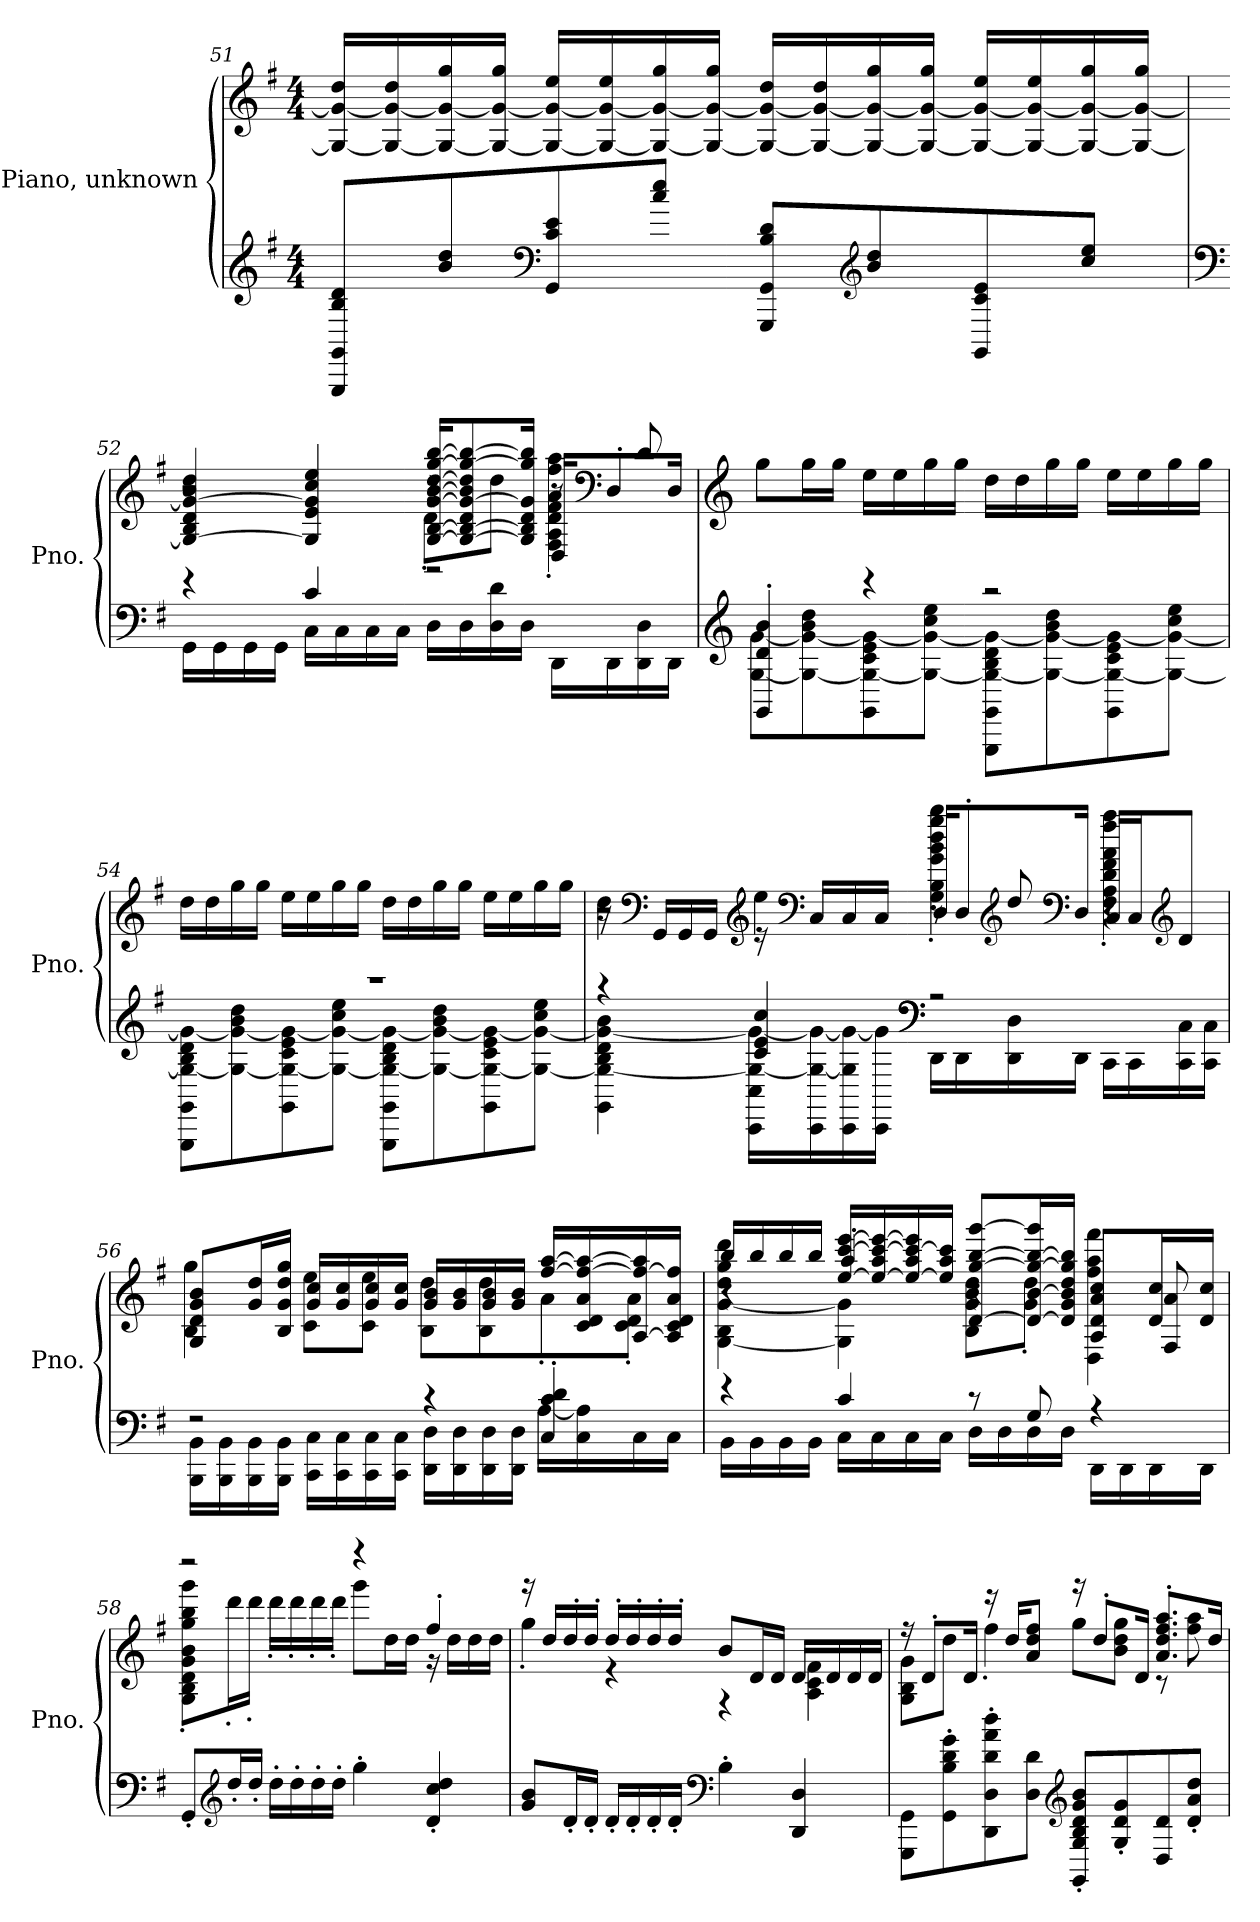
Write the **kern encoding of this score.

**kern	**kern
*part1	*part1
*staff2	*staff1
*I"Piano, unknown	*
*I'Pno.	*
!!LO:LB:g=z
*clefG2	*clefG2
*k[f#]	*k[f#]
*M4/4	*M4/4
=51	=51
8GGG/ 8GG/ 8B/ 8d/L	16G/_ 16g/_ 16dd/LL
.	16G/_ 16g/_ 16dd/
8b/ 8dd/	16G/_ 16g/_ 16gg/
.	16G/_ 16g/_ 16gg/JJ
*clefF4	*
8GG/ 8c/ 8e/	16G/_ 16g/_ 16ee/LL
.	16G/_ 16g/_ 16ee/
8cc/ 8ee/J	16G/_ 16g/_ 16gg/
.	16G/_ 16g/_ 16gg/JJ
8GGG/ 8GG/ 8B/ 8d/L	16G/_ 16g/_ 16dd/LL
.	16G/_ 16g/_ 16dd/
*clefG2	*
8b/ 8dd/	16G/_ 16g/_ 16gg/
.	16G/_ 16g/_ 16gg/JJ
8GG/ 8c/ 8e/	16G/_ 16g/_ 16ee/LL
.	16G/_ 16g/_ 16ee/
8cc/ 8ee/J	16G/_ 16g/_ 16gg/
.	16G/_ 16g/_ 16gg/JJ
!!LO:LB:g=z
=52	=52
*clefF4	*
*^	*^
*	*	*	*^
4r	16GG\LL	4G/_ 4B/ 4d/ 4g/_ 4b/ 4dd/	2r	2r
.	16GG\	.	.	.
.	16GG\	.	.	.
.	16GG\JJ	.	.	.
4c/	16C\LL	4G/] 4e/ 4g/] 4cc/ 4ee/	.	.
.	16C\	.	.	.
.	16C\	.	.	.
.	16C\JJ	.	.	.
2r	16D\LL	[16G/ [16B/ [16g/ [16b/ [16dd/ [16gg/ [16bb/KL	8d'\L	4r
.	16D\	8G/_ 8B/_ 8d/ 8g/_ 8b/] 8dd/] 8gg/_ 8bb/_	.	.
.	16D\ 16d\	.	8dd\J	.
.	16D\JJ	16G/] 16B/] 16d/ 16g/] 16gg/] 16bb/]Jk	.	.
.	16DD\LL	16D/KL	4F#\' 4A\' 4d\' 4f#\' 4a\' 4ff#\' 4aa\'	8r
*	*	*clefF4	*	*
.	16DD\	8D'/	.	.
.	16DD\ 16D\	.	.	8d/
.	16DD\JJ	16D/Jk	.	.
*	*	*v	*v	*v
=53	=53	=53
*clefG2	*	*clefG2
4GG/' 4d/' 4b/'	[8G\ [8g\L	8gg\L
.	8G\_ 8g\_ 8b\ 8dd\	16gg\L
.	.	16gg\JJ
4r	8GG\ 8G\_ 8c\ 8e\ 8g\_	16ee\LL
.	.	16ee\
.	8G\_ 8g\_ 8cc\ 8ee\J	16gg\
.	.	16gg\JJ
2r	8GGG\ 8GG\ 8G\_ 8B\ 8d\ 8g\_L	16dd\LL
.	.	16dd\
.	8G\_ 8g\_ 8b\ 8dd\	16gg\
.	.	16gg\JJ
.	8GG\ 8G\_ 8c\ 8e\ 8g\_	16ee\LL
.	.	16ee\
.	8G\_ 8g\_ 8cc\ 8ee\J	16gg\
.	.	16gg\JJ
!!LO:LB:g=z
=54	=54	=54
1r	8GGG\ 8GG\ 8G\_ 8B\ 8d\ 8g\_L	16dd\LL
.	.	16dd\
.	8G\_ 8g\_ 8b\ 8dd\	16gg\
.	.	16gg\JJ
.	8GG\ 8G\_ 8c\ 8e\ 8g\_	16ee\LL
.	.	16ee\
.	8G\_ 8g\_ 8cc\ 8ee\J	16gg\
.	.	16gg\JJ
.	8GGG\ 8GG\ 8G\_ 8B\ 8d\ 8g\_L	16dd\LL
.	.	16dd\
.	8G\_ 8g\_ 8b\ 8dd\	16gg\
.	.	16gg\JJ
.	8GG\ 8G\_ 8c\ 8e\ 8g\_	16ee\LL
.	.	16ee\
.	8G\_ 8g\_ 8cc\ 8ee\J	16gg\
.	.	16gg\JJ
!!LO:PB:g=z
=55	=55	=55
*	*	*^
*	*	*	*^
4r	4GG\ 4G\_ 4B\ 4d\ 4g\_ 4b\	2r	4dd\	16r
*	*	*clefF4	*	*
.	.	.	.	16GG/LL
.	.	.	.	16GG/
.	.	.	.	16GG/JJ
*	*	*clefG2	*	*
4c/ 4e/ 4cc/	16CC\ 16C\ 16G\_ 16g\_LL	.	4ee\	16r
*	*	*clefF4	*	*
.	16CC\ 16G\_ 16g\_	.	.	16C/LL
.	16CC\ 16G\] 16g\_	.	.	16C/
.	16CC\ 16g\]JJ	.	.	16C/JJ
*clefF4	*	*	*	*
2r	16DD\LL	8r	4G\' 4B\' 4g\' 4b\' 4dd\' 4gg\' 4bb\'	16D/KL
.	16DD\	.	.	8D'/
*	*	*clefG2	*	*
.	16DD\ 16D\	8dd/	.	.
*	*	*clefF4	*	*
.	16DD\JJ	.	.	16D/Jk
.	16CC\LL	4r	4F#\' 4A\' 4d\' 4f#\' 4a\' 4ff#\' 4aa\'	16C/LL
.	16CC\	.	.	16C/J
*	*	*clefG2	*	*
.	16CC\ 16C\	.	.	8d/J
.	16CC\ 16C\JJ	.	.	.
*	*	*	*v	*v
!!LO:LB:g=z
=56	=56	=56	=56
2r	16BBB\ 16BB\LL	8G/ 8d/ 8g/ 8b/L	4B\ 4gg\
.	16BBB\ 16BB\	.	.
.	16BBB\ 16BB\	16g/ 16dd/L	.
.	16BBB\ 16BB\JJ	16B/ 16g/ 16dd/ 16gg/JJ	.
.	16CC\ 16C\LL	16g/ 16cc/LL	8c\ 8ee\L
.	16CC\ 16C\	16g/ 16cc/	.
.	16CC\ 16C\	16g/ 16cc/	8c\ 8ee\J
.	16CC\ 16C\JJ	16g/ 16cc/JJ	.
4r	16DD\ 16D\LL	16g/ 16b/LL	8B\ 8dd\L
.	16DD\ 16D\	16g/ 16b/	.
.	16DD\ 16D\	16g/ 16b/	8B\ 8dd\
.	16DD\ 16D\JJ	16g/ 16b/JJ	.
4C/' 4c/' 4d/'	[16A\LL	[16ff#/ [16aa/LL	8a'\
.	16C\ 16A\]	16c/ 16d/ 16a/ 16ff#/_ 16aa/_	.
.	16C\	[16A/ 16ff#/_ 16aa/]	8c\' 8d\' 8a\'J
.	16C\JJ	16A/] 16c/ 16d/ 16a/ 16ff#/]JJ	.
!!LO:LB:g=z
=57	=57	=57	=57
*	*	*	*^
4r	16BB\LL	16bb/LL	[4G\ 4B\ [4g\ 4dd\ 4gg\ 4ddd\	4r
.	16BB\	16bb/	.	.
.	16BB\	16bb/	.	.
.	16BB\JJ	16bb/JJ	.	.
4c/	16C\LL	[16ee/ [16ccc/ [16eee/LL	4G\] 4g\]	4aa'/
.	16C\	16ee/_ 16aa/ 16ccc/_ 16eee/_	.	.
.	16C\	16ee/_ 16aa/ 16ccc/_ 16eee/]	.	.
.	16C\JJ	16ee/] 16aa/ 16ccc/]JJ	.	.
8r	16D\LL	[8d/ [8gg/ [8bb/ [8ggg/L	8B\ 8g\ 8b\ 8dd\L	4r
.	16D\	.	.	.
8G/	16D\	16d/_ [16b/ 16gg/_ 16bb/_ 16ggg/]L	8g\' 8dd\'J	.
.	16D\JJ	16d/] 16g/ 16b/] 16dd/ 16gg/] 16bb/]JJ	.	.
4r	16DD\LL	8A/ 8d/ 8a/ 8cc/L	4D\ 4ff#\ 4aa\ 4fff#\	8r
.	16DD\	.	.	.
.	16DD\	16d/ 16cc/L	.	8F#/ 8a/
.	16DD\JJ	16d/ 16cc/JJ	.	.
*v	*v	*	*	*
*	*	*v	*v
=58	=58	=58
8GG'/L	2r	8G\' 8B\' 8d\' 8g\' 8b\' 8gg\' 8bb\' 8ggg\'L
*clefG2	*	*
16dd'/L	.	16ddd'\L
16dd'/JJ	.	16ddd'\JJ
16dd'\LL	.	16ddd'\LL
16dd'\	.	16ddd'\
16dd'\	.	16ddd'\
16dd'\JJ	.	16ddd'\JJ
4gg'\	4r	8ggg\L
.	.	16dd\L
.	.	16dd\JJ
4d/' 4cc/' 4dd/'	4ff#'/	16r
.	.	16dd\LL
.	.	16dd\
.	.	16dd\JJ
!!LO:LB:g=z	!!
=59	=59	=59
8g/ 8b/L	16r	4gg'\
.	16dd/LL	.
16d'/L	16dd'/	.
16d'/JJ	16dd'/JJ	.
16d'/LL	16dd'/LL	4r
16d'/	16dd'/	.
16d'/	16dd'/	.
16d'/JJ	16dd'/JJ	.
*clefF4	*	*
4B'\	8b/L	4r
.	16d/L	.
.	16d/JJ	.
4DD/ 4D/	16d/LL	4A\ 4c\ 4f#\
.	16d/	.
.	16d/	.
.	16d/JJ	.
=60	=60	=60
8GGG\ 8GG\L	16r	8G\ 8B\ 8g\L
.	8d'/L	.
8GG\' 8B\' 8d\' 8g\'	.	8dd\J
.	16d/Jk	.
8DD\' 8D\' 8d\' 8a\' 8dd\'	16r	4ff#'\
.	16dd/KL	.
8D\ 8d\J	8a/ 8dd/ 8ff#/J	.
*clefG2	*	*
8GG/' 8G/' 8B/' 8d/' 8g/' 8b/'L	16r	8gg\L
.	8dd'/L	.
8G/' 8d/' 8g/'	.	8b\ 8dd\ 8gg\J
.	16d/Jk	.
8D/ 8d/	8.a/' 8.dd/' 8.ff#/' 8.aa/'L	8r
8d/' 8a/' 8dd/'J	.	8ff#\ 8aa\
.	16dd/Jk	.
*	*v	*v
=	=
*-	*-
